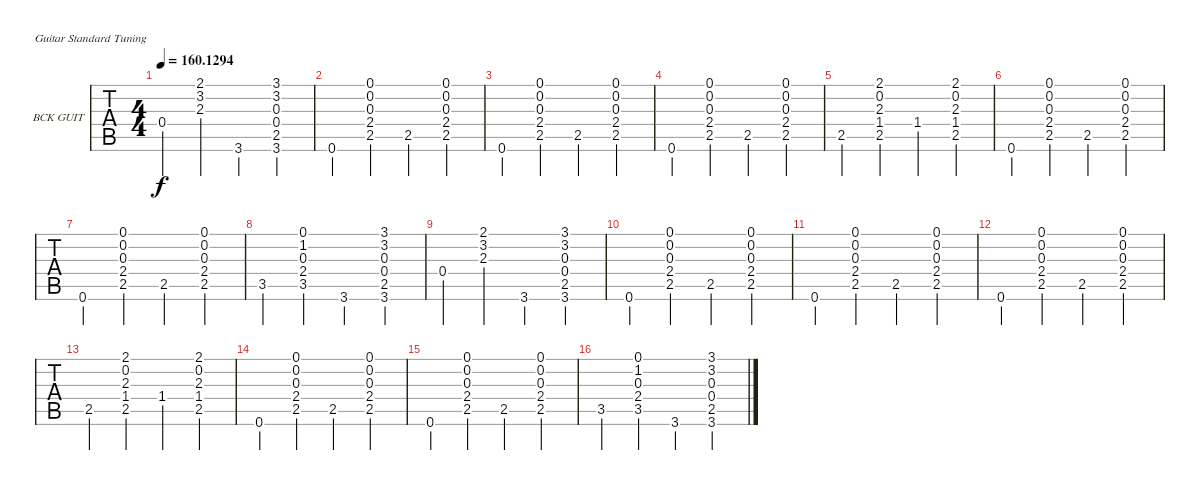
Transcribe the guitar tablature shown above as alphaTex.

\defaultSystemsLayout 4
\bracketExtendMode groupsimilarinstruments
\firstSystemTrackNameOrientation horizontal
\otherSystemsTrackNameOrientation horizontal
\track ("BCK GUITAR" "BCK GUIT") {instrument electricguitarclean}
\staff {tabs}
\tuning (E4 B3 G3 D3 A2 E2)
\ts (4 4)
\tempo
160.1294
\accidentals auto
\clef g2
\ottava regular
\simile none
\ks g
0.4.4{dy f} (2.1 3.2 2.3).4 3.6.4 (3.1 3.2 0.3 0.4 2.5 3.6).4 |
0.6.4 (0.1 0.2 0.3 2.4 2.5).4 2.5.4 (0.1 0.2 0.3 2.4 2.5).4 |
0.6.4 (0.1 0.2 0.3 2.4 2.5).4 2.5.4 (0.1 0.2 0.3 2.4 2.5).4 |
0.6.4 (0.1 0.2 0.3 2.4 2.5).4 2.5.4 (0.1 0.2 0.3 2.4 2.5).4 |
2.5.4 (2.1 0.2 2.3 1.4 2.5).4 1.4.4 (2.1 0.2 2.3 1.4 2.5).4 |
0.6.4 (0.1 0.2 0.3 2.4 2.5).4 2.5.4 (0.1 0.2 0.3 2.4 2.5).4 |
0.6.4 (0.1 0.2 0.3 2.4 2.5).4 2.5.4 (0.1 0.2 0.3 2.4 2.5).4 |
3.5.4 (0.1 1.2 0.3 2.4 3.5).4 3.6.4 (3.1 3.2 0.3 0.4 2.5 3.6).4 |
0.4.4 (2.1 3.2 2.3).4 3.6.4 (3.1 3.2 0.3 0.4 2.5 3.6).4 |
0.6.4 (0.1 0.2 0.3 2.4 2.5).4 2.5.4 (0.1 0.2 0.3 2.4 2.5).4 |
0.6.4 (0.1 0.2 0.3 2.4 2.5).4 2.5.4 (0.1 0.2 0.3 2.4 2.5).4 |
0.6.4 (0.1 0.2 0.3 2.4 2.5).4 2.5.4 (0.1 0.2 0.3 2.4 2.5).4 |
2.5.4 (2.1 0.2 2.3 1.4 2.5).4 1.4.4 (2.1 0.2 2.3 1.4 2.5).4 |
0.6.4 (0.1 0.2 0.3 2.4 2.5).4 2.5.4 (0.1 0.2 0.3 2.4 2.5).4 |
0.6.4 (0.1 0.2 0.3 2.4 2.5).4 2.5.4 (0.1 0.2 0.3 2.4 2.5).4 |
3.5.4 (0.1 1.2 0.3 2.4 3.5).4 3.6.4 (3.1 3.2 0.3 0.4 2.5 3.6).4
